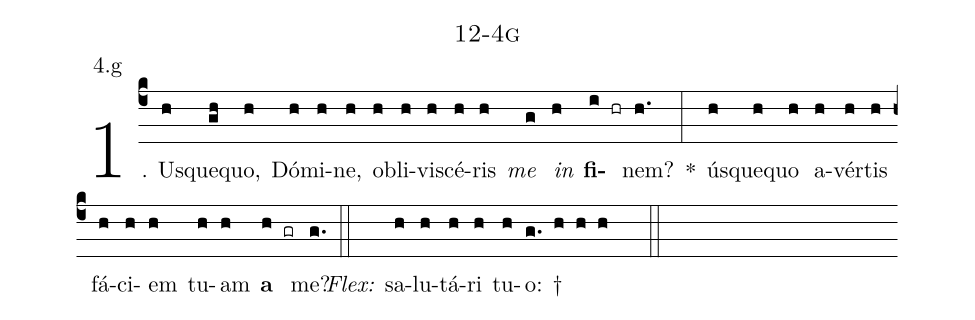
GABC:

name: 12-4g;
annotation: 4.g;
%%
(c4)1. Us(h)que(gh)quo,(h) Dó(h)mi(h)ne,(h) ob(h)li(h)vi(h)scé(h)ris(h) <i>me</i>(g) <i>in</i>(h) <b>fi</b>(i hr)nem?(h.) *(:) ús(h)que(h)quo(h) a(h)vér(h)tis(h) fá(h)ci(h)em(h) tu(h)am(h) <b>a</b>(h gr) me?(g.) (::)
<i>Flex:</i>()  sa(h)lu(h)tá(h)ri(h) tu(h)o: †(g. h h h  ::)
